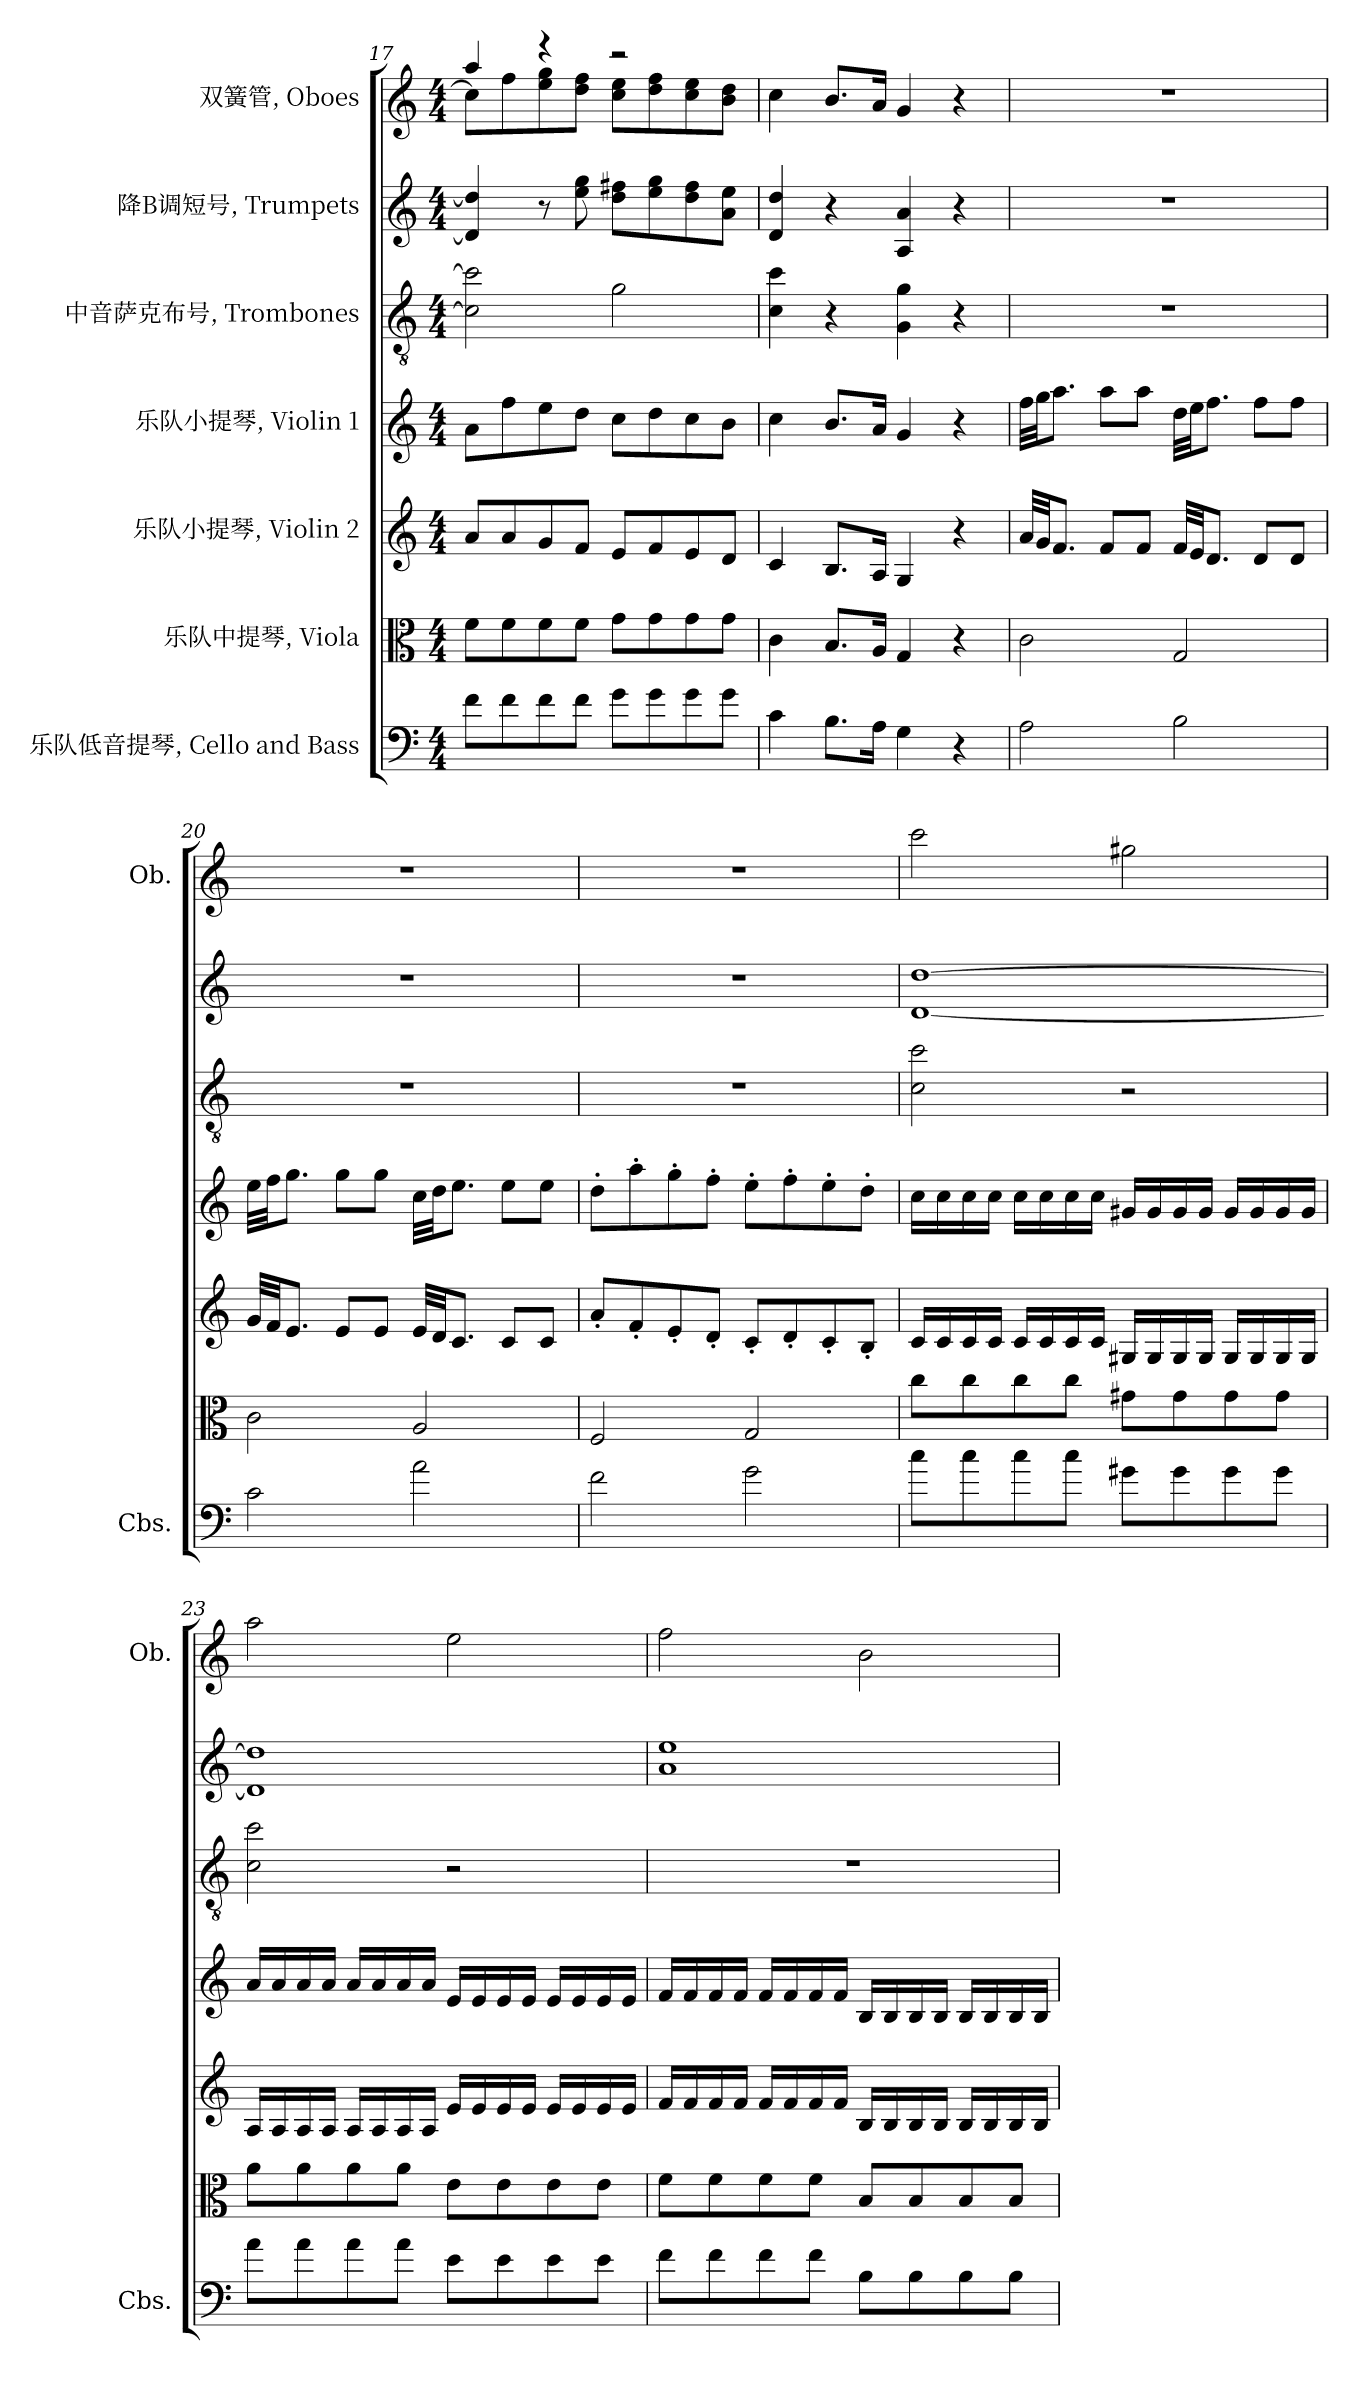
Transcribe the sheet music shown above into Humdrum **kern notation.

**kern	**kern	**kern	**kern	**kern	**kern	**kern
*part7	*part6	*part5	*part4	*part3	*part2	*part1
*staff7	*staff6	*staff5	*staff4	*staff3	*staff2	*staff1
*I"乐队低音提琴, Cello and Bass	*I"乐队中提琴, Viola	*I"乐队小提琴, Violin 2	*I"乐队小提琴, Violin 1	*I"中音萨克布号, Trombones	*I"降B调短号, Trumpets	*I"双簧管, Oboes
*I'Cbs.	*	*	*	*	*	*I'Ob.
*clefF4	*clefC3	*clefG2	*clefG2	*clefGv2	*clefG2	*clefG2
*ITrd7c12	*	*	*	*	*ITrd1c2	*
*k[]	*k[]	*k[]	*k[]	*k[]	*k[b-e-]	*k[]
*M4/4	*M4/4	*M4/4	*M4/4	*M4/4	*M4/4	*M4/4
=17	=17	=17	=17	=17	=17	=17
*	*	*	*	*	*	*^
8F\L	8f\L	8a/L	8a\L	2c\] 2cc\]	4c/] 4cc/]	4aa/	8cc\L]
8F\	8f\	8a/	8ff\	.	.	.	8ff\
8F\	8f\	8g/	8ee\	.	8r	4r	8ee\ 8gg\
8F\J	8f\J	8f/J	8dd\J	.	8dd\ 8ff\	.	8dd\ 8ff\J
8G\L	8g\L	8e/L	8cc\L	2g\	8cc\ 8een\L	2r	8cc\ 8ee\L
8G\	8g\	8f/	8dd\	.	8dd\ 8ff\	.	8dd\ 8ff\
8G\	8g\	8e/	8cc\	.	8cc\ 8ee\	.	8cc\ 8ee\
8G\J	8g\J	8d/J	8b\J	.	8g\ 8dd\J	.	8b\ 8dd\J
*	*	*	*	*	*	*v	*v
!!LO:PB:g=z
=18	=18	=18	=18	=18	=18	=18
4C\	4c\	4c/	4cc\	4c\ 4cc\	4c/ 4cc/	4cc\
8.BB\L	8.B/L	8.B/L	8.b/L	4r	4r	8.b/L
16AA\Jk	16A/Jk	16A/Jk	16a/Jk	.	.	16a/Jk
4GG\	4G/	4G/	4g/	4G\ 4g\	4G/ 4g/	4g/
4r	4r	4r	4r	4r	4r	4r
=19	=19	=19	=19	=19	=19	=19
2AA\	2c\	32a/LLL	32ff\LLL	1r	1r	1r
.	.	32g/JJ	32gg\JJ	.	.	.
.	.	8.f/J	8.aa\J	.	.	.
.	.	8f/L	8aa\L	.	.	.
.	.	8f/J	8aa\J	.	.	.
2BB\	2G/	32f/LLL	32dd\LLL	.	.	.
.	.	32e/JJ	32ee\JJ	.	.	.
.	.	8.d/J	8.ff\J	.	.	.
.	.	8d/L	8ff\L	.	.	.
.	.	8d/J	8ff\J	.	.	.
=20	=20	=20	=20	=20	=20	=20
2C\	2c\	32g/LLL	32ee\LLL	1r	1r	1r
.	.	32f/JJ	32ff\JJ	.	.	.
.	.	8.e/J	8.gg\J	.	.	.
.	.	8e/L	8gg\L	.	.	.
.	.	8e/J	8gg\J	.	.	.
2A\	2A/	32e/LLL	32cc\LLL	.	.	.
.	.	32d/JJ	32dd\JJ	.	.	.
.	.	8.c/J	8.ee\J	.	.	.
.	.	8c/L	8ee\L	.	.	.
.	.	8c/J	8ee\J	.	.	.
=21	=21	=21	=21	=21	=21	=21
2F\	2F/	8a'/L	8dd'\L	1r	1r	1r
.	.	8f'/	8aa'\	.	.	.
.	.	8e'/	8gg'\	.	.	.
.	.	8d'/J	8ff'\J	.	.	.
2G\	2G/	8c'/L	8ee'\L	.	.	.
.	.	8d'/	8ff'\	.	.	.
.	.	8c'/	8ee'\	.	.	.
.	.	8B'/J	8dd'\J	.	.	.
!!LO:PB:g=z
=22	=22	=22	=22	=22	=22	=22
8c\L	8cc\L	16c/LL	16cc\LL	2c\ 2cc\	[1c [1cc	2ccc\
.	.	16c/	16cc\	.	.	.
8c\	8cc\	16c/	16cc\	.	.	.
.	.	16c/JJ	16cc\JJ	.	.	.
8c\	8cc\	16c/LL	16cc\LL	.	.	.
.	.	16c/	16cc\	.	.	.
8c\J	8cc\J	16c/	16cc\	.	.	.
.	.	16c/JJ	16cc\JJ	.	.	.
8G#X\L	8g#X\L	16G#X/LL	16g#X/LL	2r	.	2gg#X\
.	.	16G#/	16g#/	.	.	.
8G#\	8g#\	16G#/	16g#/	.	.	.
.	.	16G#/JJ	16g#/JJ	.	.	.
8G#\	8g#\	16G#/LL	16g#/LL	.	.	.
.	.	16G#/	16g#/	.	.	.
8G#\J	8g#\J	16G#/	16g#/	.	.	.
.	.	16G#/JJ	16g#/JJ	.	.	.
!!LO:PB:g=z
=23	=23	=23	=23	=23	=23	=23
8A\L	8a\L	16A/LL	16a/LL	2c\ 2cc\	1c] 1cc]	2aa\
.	.	16A/	16a/	.	.	.
8A\	8a\	16A/	16a/	.	.	.
.	.	16A/JJ	16a/JJ	.	.	.
8A\	8a\	16A/LL	16a/LL	.	.	.
.	.	16A/	16a/	.	.	.
8A\J	8a\J	16A/	16a/	.	.	.
.	.	16A/JJ	16a/JJ	.	.	.
8E\L	8e\L	16e/LL	16e/LL	2r	.	2ee\
.	.	16e/	16e/	.	.	.
8E\	8e\	16e/	16e/	.	.	.
.	.	16e/JJ	16e/JJ	.	.	.
8E\	8e\	16e/LL	16e/LL	.	.	.
.	.	16e/	16e/	.	.	.
8E\J	8e\J	16e/	16e/	.	.	.
.	.	16e/JJ	16e/JJ	.	.	.
=24	=24	=24	=24	=24	=24	=24
8F\L	8f\L	16f/LL	16f/LL	1r	1g 1dd	2ff\
.	.	16f/	16f/	.	.	.
8F\	8f\	16f/	16f/	.	.	.
.	.	16f/JJ	16f/JJ	.	.	.
8F\	8f\	16f/LL	16f/LL	.	.	.
.	.	16f/	16f/	.	.	.
8F\J	8f\J	16f/	16f/	.	.	.
.	.	16f/JJ	16f/JJ	.	.	.
8BB\L	8B/L	16B/LL	16B/LL	.	.	2b\
.	.	16B/	16B/	.	.	.
8BB\	8B/	16B/	16B/	.	.	.
.	.	16B/JJ	16B/JJ	.	.	.
8BB\	8B/	16B/LL	16B/LL	.	.	.
.	.	16B/	16B/	.	.	.
8BB\J	8B/J	16B/	16B/	.	.	.
.	.	16B/JJ	16B/JJ	.	.	.
=	=	=	=	=	=	=
*-	*-	*-	*-	*-	*-	*-
